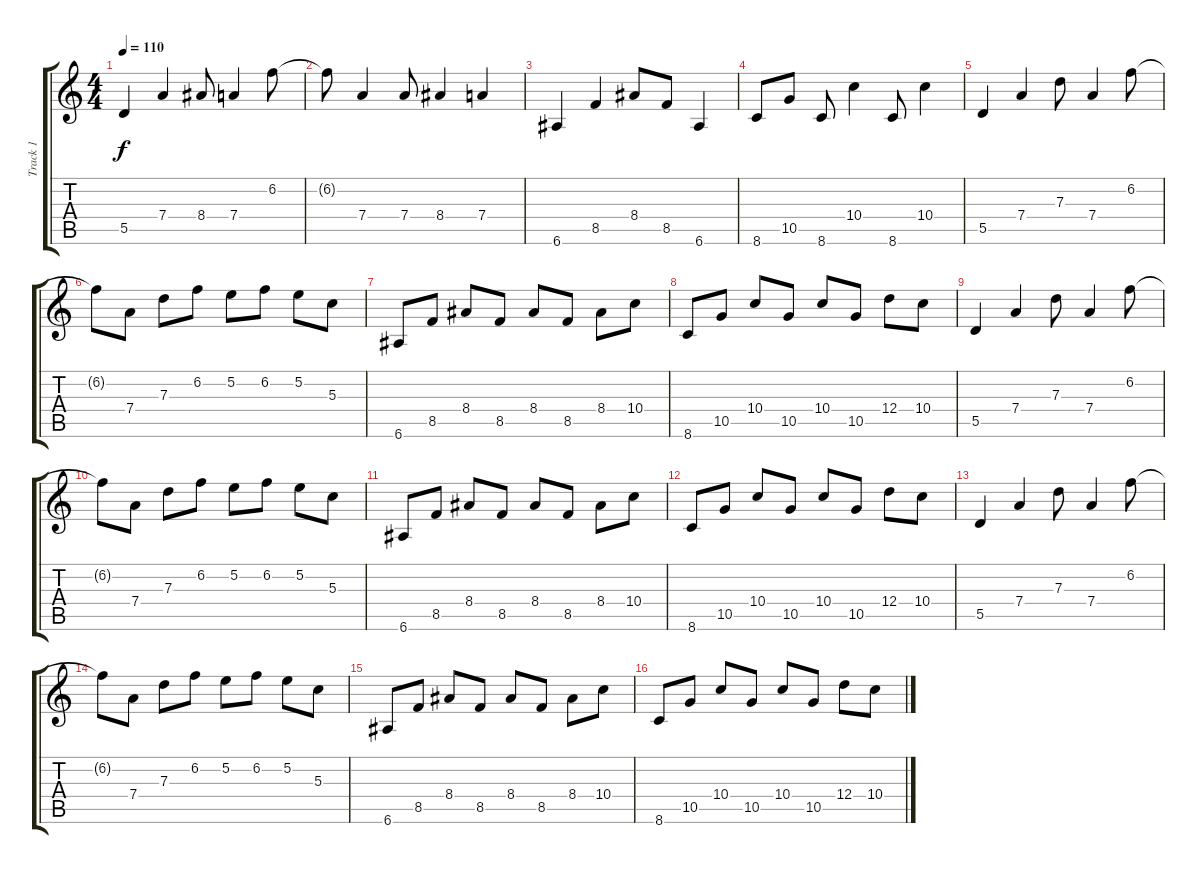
\track ("Track 1" "Track 1") {instrument electricguitarclean}
\staff {score tabs}
\tuning (E4 B3 G3 D3 A2 E2) {hide}
\ts (4 4)
\tempo 110
\clef g2
\ks c
5.5.4{dy f} 7.4.4 8.4.8 7.4.4 6.2.8 |
6.2{t}.8 7.4.4 7.4.8 8.4.4 7.4.4 |
6.6.4 8.5.4 8.4.8 8.5.8 6.6.4 |
8.6.8 10.5.8 8.6.8 10.4.4 8.6.8 10.4.4 |
5.5.4 7.4.4 7.3.8 7.4.4 6.2.8 |
6.2{t}.8 7.4.8 7.3.8 6.2.8 5.2.8 6.2.8 5.2.8 5.3.8 |
6.6.8 8.5.8 8.4.8 8.5.8 8.4.8 8.5.8 8.4.8 10.4.8 |
8.6.8 10.5.8 10.4.8 10.5.8 10.4.8 10.5.8 12.4.8 10.4.8 |
5.5.4{volume 9} 7.4.4 7.3.8 7.4.4 6.2.8 |
6.2{t}.8 7.4.8 7.3.8 6.2.8 5.2.8 6.2.8 5.2.8 5.3.8 |
6.6.8 8.5.8 8.4.8 8.5.8 8.4.8 8.5.8 8.4.8 10.4.8 |
8.6.8 10.5.8 10.4.8 10.5.8 10.4.8 10.5.8 12.4.8 10.4.8 |
5.5.4 7.4.4 7.3.8 7.4.4 6.2.8 |
6.2{t}.8 7.4.8 7.3.8 6.2.8 5.2.8 6.2.8 5.2.8 5.3.8 |
6.6.8 8.5.8 8.4.8 8.5.8 8.4.8 8.5.8 8.4.8 10.4.8 |
8.6.8 10.5.8 10.4.8 10.5.8 10.4.8 10.5.8 12.4.8 10.4.8
